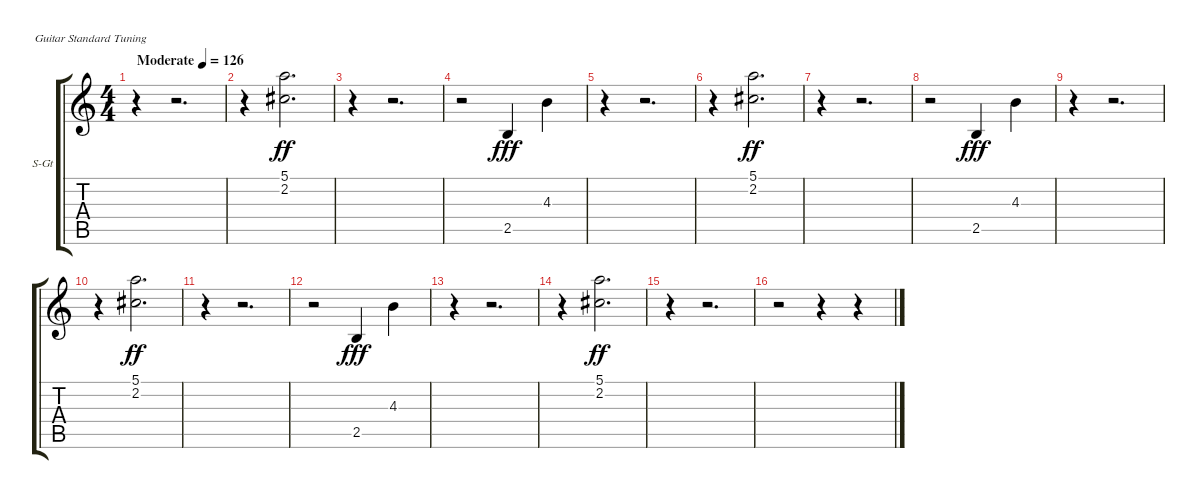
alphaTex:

\bracketExtendMode groupsimilarinstruments
\firstSystemTrackNameOrientation horizontal
\otherSystemsTrackNameOrientation horizontal
\track ("Raita 3" "S-Gt") {instrument tinklebell}
\staff {score tabs}
\tuning (E4 B3 G3 D3 A2 E2)
\displaytranspose 12
\ts (4 4)
\beaming (8 2 2 2 2)
\tempo (126 "Moderate")
\clef g2
\ks c
r.4{dy ff instrument tinklebell} r.2{d} |
r.4 (5.1 2.2).2{d} |
r.4 r.2{d} |
r.2 2.5.4{dy fff} 4.3.4 |
r.4 r.2{d} |
r.4 (5.1 2.2).2{d dy ff} |
r.4 r.2{d} |
r.2 2.5.4{dy fff} 4.3.4 |
r.4 r.2{d} |
r.4 (5.1 2.2).2{d dy ff} |
r.4 r.2{d} |
r.2 2.5.4{dy fff} 4.3.4 |
r.4 r.2{d} |
r.4 (5.1 2.2).2{d dy ff} |
r.4 r.2{d} |
r.2 r.4 r.4
